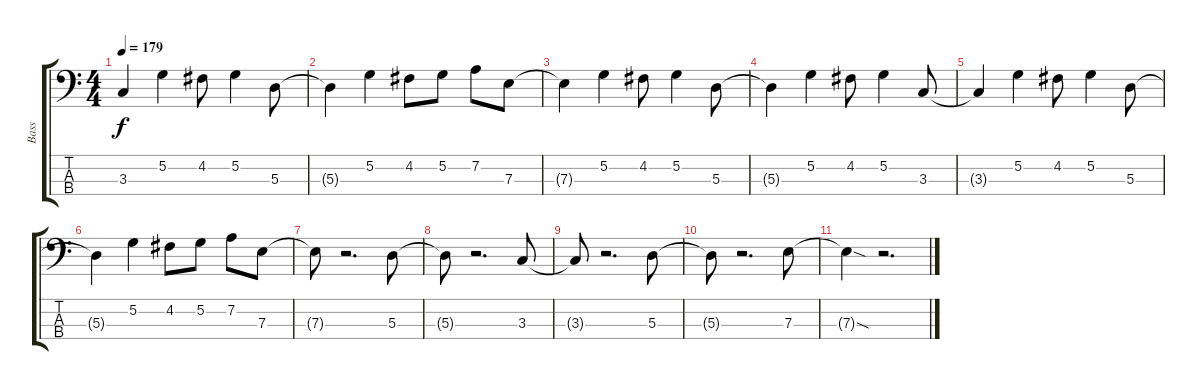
\track ("Bass" "Bass") {instrument electricbasspick}
\staff {score tabs}
\tuning (G2 D2 A1 E1) {hide}
\ts (4 4)
\tempo 179
\clef f4
\ks c
3.3{t}.4{dy f} 5.2.4 4.2.8 5.2.4 5.3.8 |
5.3{t}.4 5.2.4 4.2.8 5.2.8 7.2.8 7.3.8 |
7.3{t}.4 5.2.4 4.2.8 5.2.4 5.3.8 |
5.3{t}.4 5.2.4 4.2.8 5.2.4 3.3.8 |
3.3{t}.4 5.2.4 4.2.8 5.2.4 5.3.8 |
5.3{t}.4 5.2.4 4.2.8 5.2.8 7.2.8 7.3.8 |
7.3{t}.8 r.2{d} 5.3.8 |
5.3{t}.8 r.2{d} 3.3.8 |
3.3{t}.8 r.2{d} 5.3.8 |
5.3{t}.8 r.2{d} 7.3.8 |
7.3{sod t}.4 r.2{d}
